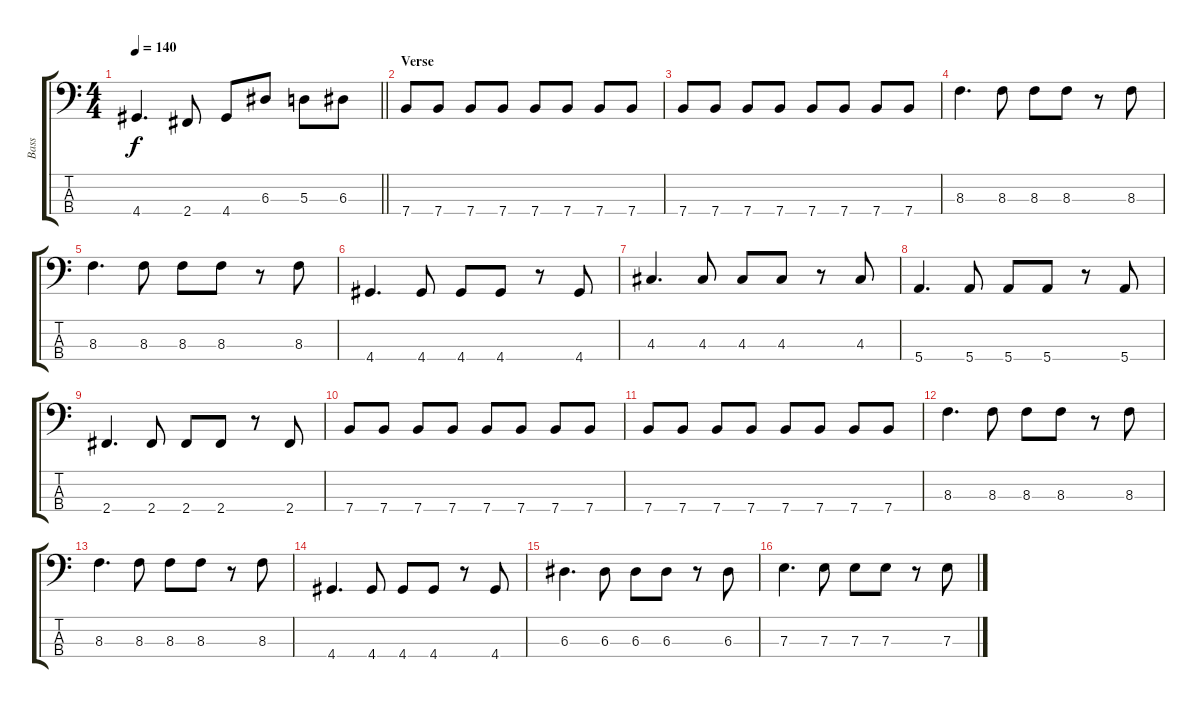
\track ("Bass" "Bass") {instrument electricbasspick}
\staff {score tabs}
\tuning (G2 D2 A1 E1) {hide}
\ts (4 4)
\tempo 140
\clef f4
\barLineRight lightlight
\ks c
4.4.4{d dy f} 2.4.8 4.4.8 6.3.8 5.3.8 6.3.8 |
\section ("" "Verse")
7.4.8 7.4.8 7.4.8 7.4.8 7.4.8 7.4.8 7.4.8 7.4.8 |
7.4.8 7.4.8 7.4.8 7.4.8 7.4.8 7.4.8 7.4.8 7.4.8 |
8.3.4{d} 8.3.8 8.3.8 8.3.8 r.8 8.3.8 |
8.3.4{d} 8.3.8 8.3.8 8.3.8 r.8 8.3.8 |
4.4.4{d} 4.4.8 4.4.8 4.4.8 r.8 4.4.8 |
4.3.4{d} 4.3.8 4.3.8 4.3.8 r.8 4.3.8 |
5.4.4{d} 5.4.8 5.4.8 5.4.8 r.8 5.4.8 |
2.4.4{d} 2.4.8 2.4.8 2.4.8 r.8 2.4.8 |
7.4.8 7.4.8 7.4.8 7.4.8 7.4.8 7.4.8 7.4.8 7.4.8 |
7.4.8 7.4.8 7.4.8 7.4.8 7.4.8 7.4.8 7.4.8 7.4.8 |
8.3.4{d} 8.3.8 8.3.8 8.3.8 r.8 8.3.8 |
8.3.4{d} 8.3.8 8.3.8 8.3.8 r.8 8.3.8 |
4.4.4{d} 4.4.8 4.4.8 4.4.8 r.8 4.4.8 |
6.3.4{d} 6.3.8 6.3.8 6.3.8 r.8 6.3.8 |
7.3.4{d} 7.3.8 7.3.8 7.3.8 r.8 7.3.8
